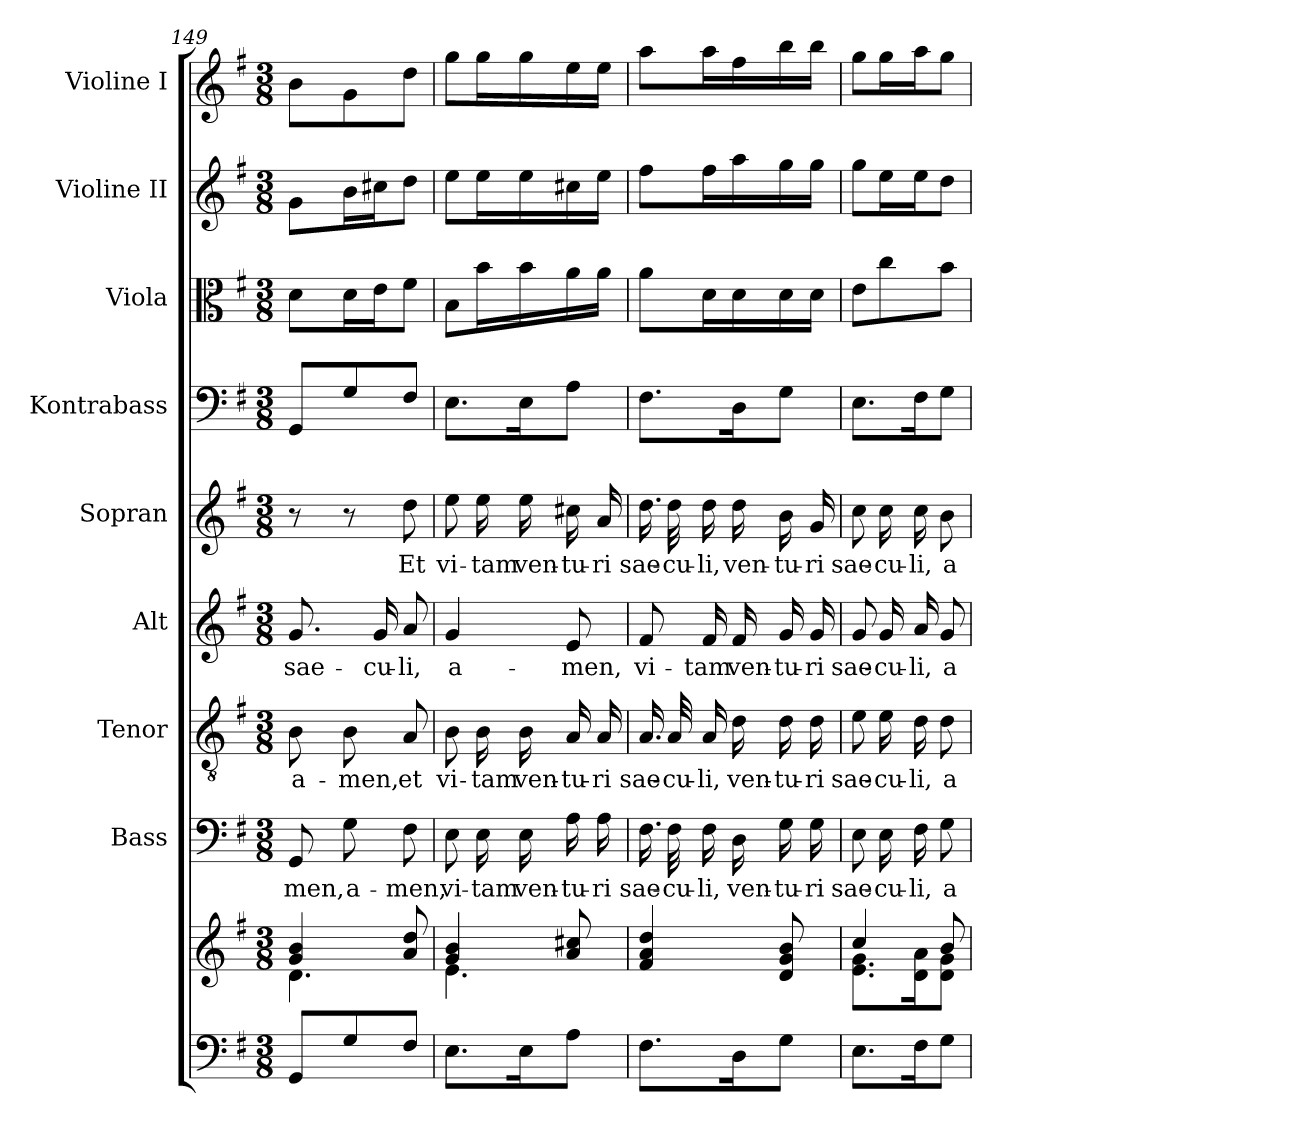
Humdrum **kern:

**kern	**kern	**kern	**text	**kern	**text	**kern	**text	**kern	**text	**kern	**kern	**kern	**kern
*part9	*part9	*part8	*part8	*part7	*part7	*part6	*part6	*part5	*part5	*part4	*part3	*part2	*part1
*staff10	*staff9	*staff8	*staff8	*staff7	*staff7	*staff6	*staff6	*staff5	*staff5	*staff4	*staff3	*staff2	*staff1
*	*	*I"Bass	*	*I"Tenor	*	*I"Alt	*	*I"Sopran	*	*I"Kontrabass	*I"Viola	*I"Violine II	*I"Violine I
*	*	*I'B.	*	*I'T.	*	*I'A.	*	*I'S.	*	*I'Kb.	*I'Vla.	*I'Vl. II	*I'Vl. I
*clefF4	*clefG2	*clefF4	*	*clefGv2	*	*clefG2	*	*clefG2	*	*clefF4	*clefC3	*clefG2	*clefG2
*	*	*	*	*	*	*	*	*	*	*ITrd7c12	*	*	*
*k[f#]	*k[f#]	*k[f#]	*	*k[f#]	*	*k[f#]	*	*k[f#]	*	*k[f#]	*k[f#]	*k[f#]	*k[f#]
*G:	*G:	*G:	*	*G:	*	*G:	*	*G:	*	*G:	*G:	*G:	*G:
*M3/8	*M3/8	*M3/8	*	*M3/8	*	*M3/8	*	*M3/8	*	*M3/8	*M3/8	*M3/8	*M3/8
=149	=149	=149	=149	=149	=149	=149	=149	=149	=149	=149	=149	=149	=149
*	*^	*	*	*	*	*	*	*	*	*	*	*	*
!	!	!	!	!LO:LY:b	!	!LO:LY:b	!	!LO:LY:b	!	!	!	!	!	!
8GG/L	4g/ 4b/	4.d\	8GG/	-men,	8B\	a-	8.g/	sae-	8r	.	8GGG/L	8d\L	8g\L	8b\L
!	!	!	!	!LO:LY:b	!	!LO:LY:b	!	!	!	!	!	!	!	!
8G/	.	.	8G\	a-	8B\	-men,	.	.	8r	.	8GG/	16d\L	16b\L	8g\
!	!	!	!	!	!	!	!	!LO:LY:b	!	!	!	!	!	!
.	.	.	.	.	.	.	16g/	-cu-	.	.	.	16e\J	16cc#X\J	.
!	!	!	!	!LO:LY:b	!	!LO:LY:b	!	!LO:LY:b	!	!LO:LY:b	!	!	!	!
8F#/J	8a/ 8dd/	.	8F#\	-men,	8A/	et	8a/	-li,	8dd\	Et	8FF#/J	8f#\J	8dd\J	8dd\J
=150	=150	=150	=150	=150	=150	=150	=150	=150	=150	=150	=150	=150	=150	=150
!	!	!	!	!LO:LY:b	!	!LO:LY:b	!	!LO:LY:b	!	!LO:LY:b	!	!	!	!
8.E\L	4g/ 4b/	4.e\	8E\	vi-	8B\	vi-	4g/	a-	8ee\	vi-	8.EE\L	8B\L	8ee\L	8gg\L
!	!	!	!	!LO:LY:b	!	!LO:LY:b	!	!	!	!LO:LY:b	!	!	!	!
.	.	.	16E\	-tam	16B\	-tam	.	.	16ee\	-tam	.	16b\L	16ee\L	16gg\L
!	!	!	!	!LO:LY:b	!	!LO:LY:b	!	!	!	!LO:LY:b	!	!	!	!
16E\k	.	.	16E\	ven-	16B\	ven-	.	.	16ee\	ven-	16EE\k	16b\	16ee\	16gg\
!	!	!	!	!LO:LY:b	!	!LO:LY:b	!	!LO:LY:b	!	!LO:LY:b	!	!	!	!
8A\J	8a/ 8cc#X/	.	16A\	-tu-	16A/	-tu-	8e/	-men,	16cc#X\	-tu-	8AA\J	16a\	16cc#X\	16ee\
!	!	!	!	!LO:LY:b	!	!LO:LY:b	!	!	!	!LO:LY:b	!	!	!	!
.	.	.	16A\	-ri	16A/	-ri	.	.	16a/	-ri	.	16a\JJ	16ee\JJ	16ee\JJ
*	*v	*v	*	*	*	*	*	*	*	*	*	*	*	*
!!LO:PB:g=z
=151	=151	=151	=151	=151	=151	=151	=151	=151	=151	=151	=151	=151	=151
!	!	!	!LO:LY:b	!	!LO:LY:b	!	!LO:LY:b	!	!LO:LY:b	!	!	!	!
8.F#\L	4f#/ 4a/ 4dd/	16.F#\	sae-	16.A/	sae-	8f#/	vi-	16.dd\	sae-	8.FF#\L	8a\L	8ff#\L	8aa\L
!	!	!	!LO:LY:b	!	!LO:LY:b	!	!	!	!LO:LY:b	!	!	!	!
.	.	32F#\	-cu-	32A/	-cu-	.	.	32dd\	-cu-	.	.	.	.
!	!	!	!LO:LY:b	!	!LO:LY:b	!	!LO:LY:b	!	!LO:LY:b	!	!	!	!
.	.	16F#\	-li,	16A/	-li,	16f#/	-tam	16dd\	-li,	.	16d\L	16ff#\L	16aa\L
!	!	!	!LO:LY:b	!	!LO:LY:b	!	!LO:LY:b	!	!LO:LY:b	!	!	!	!
16D\k	.	16D\	ven-	16d\	ven-	16f#/	ven-	16dd\	ven-	16DD\k	16d\	16aa\	16ff#\
!	!	!	!LO:LY:b	!	!LO:LY:b	!	!LO:LY:b	!	!LO:LY:b	!	!	!	!
8G\J	8d/ 8g/ 8b/	16G\	-tu-	16d\	-tu-	16g/	-tu-	16b\	-tu-	8GG\J	16d\	16gg\	16bb\
!	!	!	!LO:LY:b	!	!LO:LY:b	!	!LO:LY:b	!	!LO:LY:b	!	!	!	!
.	.	16G\	-ri	16d\	-ri	16g/	-ri	16g/	-ri	.	16d\JJ	16gg\JJ	16bb\JJ
=152	=152	=152	=152	=152	=152	=152	=152	=152	=152	=152	=152	=152	=152
*	*^	*	*	*	*	*	*	*	*	*	*	*	*
!	!	!	!	!LO:LY:b	!	!LO:LY:b	!	!LO:LY:b	!	!LO:LY:b	!	!	!	!
8.E\L	4cc/	8.e\ 8.g\L	8E\	sae-	8e\	sae-	8g/	sae-	8cc\	sae-	8.EE\L	8e\L	8gg\L	8gg\L
!	!	!	!	!LO:LY:b	!	!LO:LY:b	!	!LO:LY:b	!	!LO:LY:b	!	!	!	!
.	.	.	16E\	-cu-	16e\	-cu-	16g/	-cu-	16cc\	-cu-	.	8cc\	16ee\L	16gg\L
!	!	!	!	!LO:LY:b	!	!LO:LY:b	!	!LO:LY:b	!	!LO:LY:b	!	!	!	!
16F#\k	.	16d\ 16a\k	16F#\	-li,	16d\	-li,	16a/	-li,	16cc\	-li,	16FF#\k	.	16ee\J	16aa\J
!	!	!	!	!LO:LY:b	!	!LO:LY:b	!	!LO:LY:b	!	!LO:LY:b	!	!	!	!
8G\J	8b/	8d\ 8g\J	8G\	a-	8d\	a-	8g/	a-	8b\	a-	8GG\J	8b\J	8dd\J	8gg\J
*	*v	*v	*	*	*	*	*	*	*	*	*	*	*	*
=	=	=	=	=	=	=	=	=	=	=	=	=	=
*-	*-	*-	*-	*-	*-	*-	*-	*-	*-	*-	*-	*-	*-
